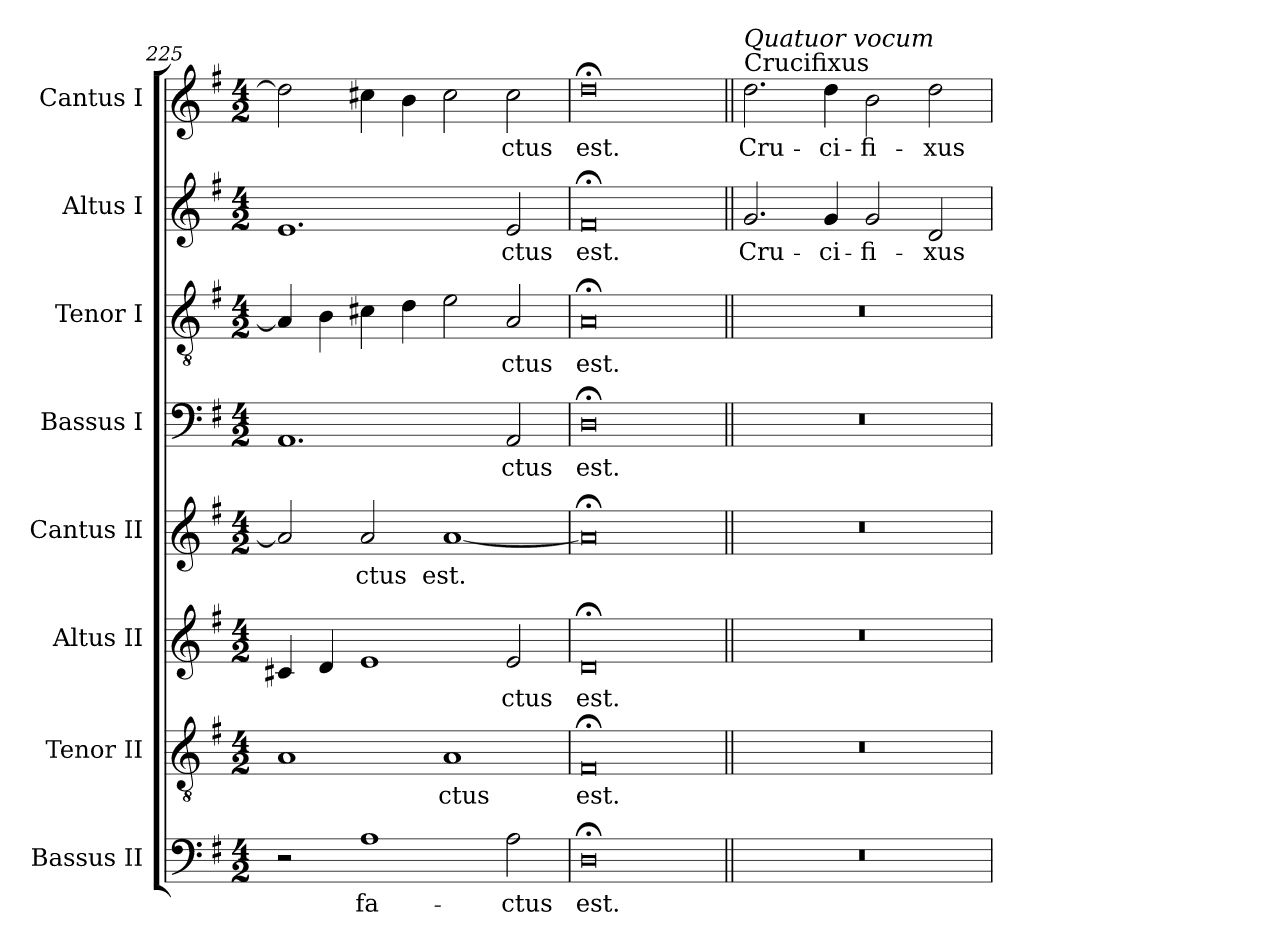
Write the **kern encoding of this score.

**kern	**text	**kern	**text	**kern	**text	**kern	**text	**kern	**text	**kern	**text	**kern	**text	**kern	**text
*part8	*part8	*part7	*part7	*part6	*part6	*part5	*part5	*part4	*part4	*part3	*part3	*part2	*part2	*part1	*part1
*staff8	*staff8	*staff7	*staff7	*staff6	*staff6	*staff5	*staff5	*staff4	*staff4	*staff3	*staff3	*staff2	*staff2	*staff1	*staff1
*I"Bassus II	*	*I"Tenor II	*	*I"Altus II	*	*I"Cantus II	*	*I"Bassus I	*	*I"Tenor I	*	*I"Altus I	*	*I"Cantus I	*
*I'B II	*	*I'T II	*	*I'A II	*	*I'C II	*	*I'B I	*	*I'T I	*	*I'A I	*	*I'C I	*
*clefF4	*	*clefGv2	*	*clefG2	*	*clefG2	*	*clefF4	*	*clefGv2	*	*clefG2	*	*clefG2	*
*k[f#]	*	*k[f#]	*	*k[f#]	*	*k[f#]	*	*k[f#]	*	*k[f#]	*	*k[f#]	*	*k[f#]	*
*G:	*	*G:	*	*G:	*	*G:	*	*G:	*	*G:	*	*G:	*	*G:	*
*M4/2	*	*M4/2	*	*M4/2	*	*M4/2	*	*M4/2	*	*M4/2	*	*M4/2	*	*M4/2	*
=225	=225	=225	=225	=225	=225	=225	=225	=225	=225	=225	=225	=225	=225	=225	=225
2r	.	1A	.	4c#X/	.	2a/]	.	1.AA	.	4A/]	.	1.e	.	2dd\]	.
.	.	.	.	4d/	.	.	.	.	.	4B\	.	.	.	.	.
!	!LO:LY:b	!	!	!	!	!	!	!	!	!	!	!	!	!	!
!	!	!	!	!	!	!	!LO:LY:b	!	!	!	!	!	!	!	!
1A	fa-	.	.	1e	.	2a/	-ctus	.	.	4c#X\	.	.	.	4cc#X\	.
.	.	.	.	.	.	.	.	.	.	4d\	.	.	.	4b\	.
!	!	!	!LO:LY:b	!	!	!	!	!	!	!	!	!	!	!	!
!	!	!	!	!	!	!	!LO:LY:b	!	!	!	!	!	!	!	!
.	.	1A	-ctus	.	.	[1a	est.	.	.	2e\	.	.	.	2cc#\	.
!	!LO:LY:b	!	!	!	!	!	!	!	!	!	!	!	!	!	!
!	!	!	!	!	!LO:LY:b	!	!	!	!	!	!	!	!	!	!
!	!	!	!	!	!	!	!	!	!LO:LY:b	!	!	!	!	!	!
!	!	!	!	!	!	!	!	!	!	!	!LO:LY:b	!	!	!	!
!	!	!	!	!	!	!	!	!	!	!	!	!	!LO:LY:b	!	!
!	!	!	!	!	!	!	!	!	!	!	!	!	!	!	!LO:LY:b
2A\	-ctus	.	.	2e/	-ctus	.	.	2AA/	ctus	2A/	-ctus	2e/	-ctus	2cc#\	-ctus
=226	=226	=226	=226	=226	=226	=226	=226	=226	=226	=226	=226	=226	=226	=226	=226
!	!LO:LY:b	!	!	!	!	!	!	!	!	!	!	!	!	!	!
!	!	!	!LO:LY:b	!	!	!	!	!	!	!	!	!	!	!	!
!	!	!	!	!	!LO:LY:b	!	!	!	!	!	!	!	!	!	!
!	!	!	!	!	!	!	!	!	!LO:LY:b	!	!	!	!	!	!
!	!	!	!	!	!	!	!	!	!	!	!LO:LY:b	!	!	!	!
!	!	!	!	!	!	!	!	!	!	!	!	!	!LO:LY:b	!	!
!	!	!	!	!	!	!	!	!	!	!	!	!	!	!	!LO:LY:b
0D;<	est.	0F#;<	est.	0d;<	est.	0a;<]	.	0D;<	est.	0A;<	est.	0f#;<	est.	0dd;<	est.
!!LO:PB:g=z
=227||	=227||	=227||	=227||	=227||	=227||	=227||	=227||	=227||	=227||	=227||	=227||	=227||	=227||	=227||	=227||
!	!	!	!	!	!	!	!	!	!	!	!	!	!LO:LY:b	!	!
!	!	!	!	!	!	!	!	!	!	!	!	!	!	!LO:TX:a:t=Crucifixus	!
!	!	!	!	!	!	!	!	!	!	!	!	!	!	!LO:TX:a:i:t=Quatuor vocum	!
!	!	!	!	!	!	!	!	!	!	!	!	!	!	!	!LO:LY:b
0r	.	0r	.	0r	.	0r	.	0r	.	0r	.	2.g/	Cru-	2.dd\	Cru-
!	!	!	!	!	!	!	!	!	!	!	!	!	!LO:LY:b	!	!
!	!	!	!	!	!	!	!	!	!	!	!	!	!	!	!LO:LY:b
.	.	.	.	.	.	.	.	.	.	.	.	4g/	-ci-	4dd\	-ci-
!	!	!	!	!	!	!	!	!	!	!	!	!	!LO:LY:b	!	!
!	!	!	!	!	!	!	!	!	!	!	!	!	!	!	!LO:LY:b
.	.	.	.	.	.	.	.	.	.	.	.	2g/	-fi-	2b\	-fi-
!	!	!	!	!	!	!	!	!	!	!	!	!	!LO:LY:b	!	!
!	!	!	!	!	!	!	!	!	!	!	!	!	!	!	!LO:LY:b
.	.	.	.	.	.	.	.	.	.	.	.	2d/	-xus	2dd\	-xus
=	=	=	=	=	=	=	=	=	=	=	=	=	=	=	=
*-	*-	*-	*-	*-	*-	*-	*-	*-	*-	*-	*-	*-	*-	*-	*-
